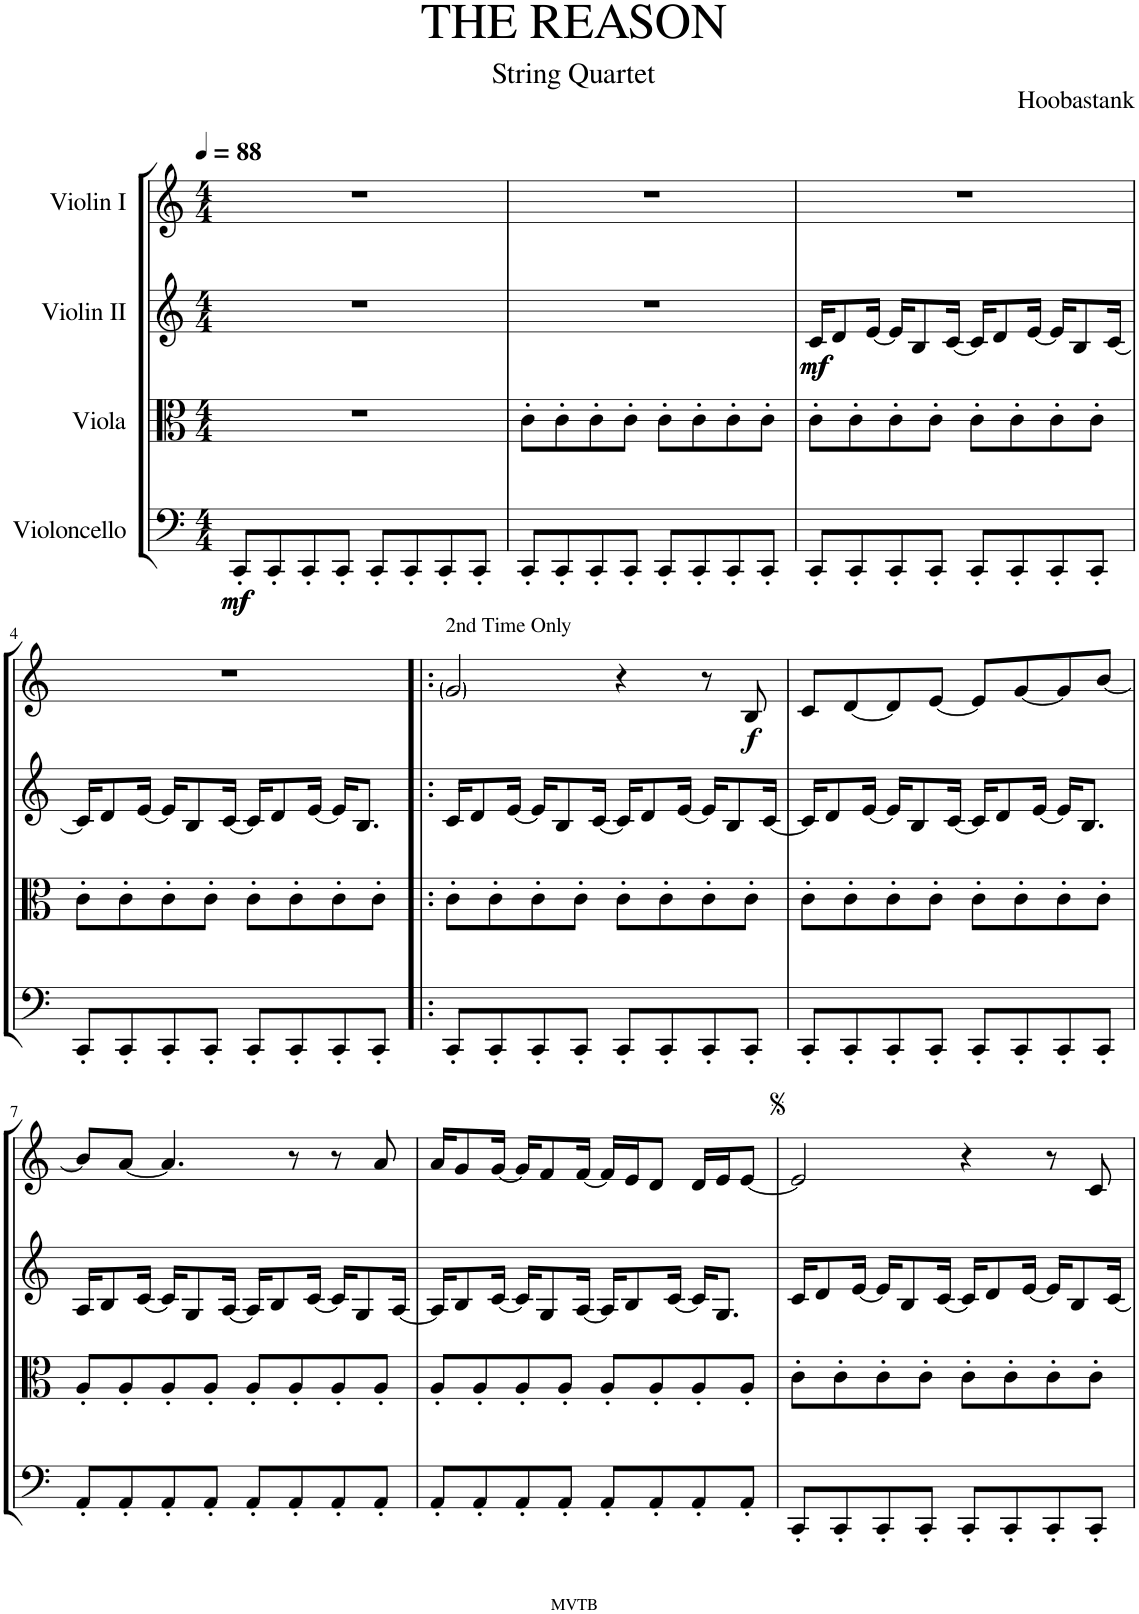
**kern	**dynam	**kern	**kern	**dynam	**kern	**dynam
*part4	*part4	*part3	*part2	*part2	*part1	*part1
*staff4	*staff4	*staff3	*staff2	*staff2	*staff1	*staff1
*I"Violoncello	*	*I"Viola	*I"Violin II	*	*I"Violin I	*
*I'Vc	*	*I'Vla	*I'Vln	*	*I'Vln	*
*clefF4	*	*clefC3	*clefG2	*	*clefG2	*
*ITrd-7c-12	*	*	*	*	*	*
*k[]	*	*k[]	*k[]	*	*k[]	*
*M4/4	*	*M4/4	*M4/4	*	*M4/4	*
*MM88	*	*MM88	*MM88	*	*MM88	*
=1	=1	=1	=1	=1	=1	=1
!	!LO:DY:b	!	!	!	!	!
!	!LO:DY:n=1:b	!	!	!	!	!
8CC'/L	mf mf	1r	1r	.	1r	.
8CC'/	.	.	.	.	.	.
8CC'/	.	.	.	.	.	.
8CC'/J	.	.	.	.	.	.
8CC'/L	.	.	.	.	.	.
8CC'/	.	.	.	.	.	.
8CC'/	.	.	.	.	.	.
8CC'/J	.	.	.	.	.	.
=2	=2	=2	=2	=2	=2	=2
8CC'/L	.	8c'\L	1r	.	1r	.
8CC'/	.	8c'\	.	.	.	.
8CC'/	.	8c'\	.	.	.	.
8CC'/J	.	8c'\J	.	.	.	.
8CC'/L	.	8c'\L	.	.	.	.
8CC'/	.	8c'\	.	.	.	.
8CC'/	.	8c'\	.	.	.	.
8CC'/J	.	8c'\J	.	.	.	.
=3	=3	=3	=3	=3	=3	=3
!	!	!	!	!LO:DY:b	!	!
!	!	!	!	!LO:DY:n=1:b	!	!
8CC'/L	.	8c'\L	16c/KL	mf mf	1r	.
.	.	.	8d/	.	.	.
8CC'/	.	8c'\	.	.	.	.
.	.	.	[16e/Jk	.	.	.
8CC'/	.	8c'\	16e/KL]	.	.	.
.	.	.	8B/	.	.	.
8CC'/J	.	8c'\J	.	.	.	.
.	.	.	[16c/Jk	.	.	.
8CC'/L	.	8c'\L	16c/KL]	.	.	.
.	.	.	8d/	.	.	.
8CC'/	.	8c'\	.	.	.	.
.	.	.	[16e/Jk	.	.	.
8CC'/	.	8c'\	16e/KL]	.	.	.
.	.	.	8B/	.	.	.
8CC'/J	.	8c'\J	.	.	.	.
.	.	.	[16c/Jk	.	.	.
!!LO:LB:g=z
=4	=4	=4	=4	=4	=4	=4
8CC'/L	.	8c'\L	16c/KL]	.	1r	.
.	.	.	8d/	.	.	.
8CC'/	.	8c'\	.	.	.	.
.	.	.	[16e/Jk	.	.	.
8CC'/	.	8c'\	16e/KL]	.	.	.
.	.	.	8B/	.	.	.
8CC'/J	.	8c'\J	.	.	.	.
.	.	.	[16c/Jk	.	.	.
8CC'/L	.	8c'\L	16c/KL]	.	.	.
.	.	.	8d/	.	.	.
8CC'/	.	8c'\	.	.	.	.
.	.	.	[16e/Jk	.	.	.
8CC'/	.	8c'\	16e/KL]	.	.	.
.	.	.	8.B/J	.	.	.
8CC'/J	.	8c'\J	.	.	.	.
=5!|:	=5!|:	=5!|:	=5!|:	=5!|:	=5!|:	=5!|:
!	!	!	!	!	!LO:TX:a:t=2nd Time Only	!
8CC'/L	.	8c'\L	16c/KL	.	2g/	.
.	.	.	8d/	.	.	.
8CC'/	.	8c'\	.	.	.	.
.	.	.	[16e/Jk	.	.	.
8CC'/	.	8c'\	16e/KL]	.	.	.
.	.	.	8B/	.	.	.
8CC'/J	.	8c'\J	.	.	.	.
.	.	.	[16c/Jk	.	.	.
8CC'/L	.	8c'\L	16c/KL]	.	4r	.
.	.	.	8d/	.	.	.
8CC'/	.	8c'\	.	.	.	.
.	.	.	[16e/Jk	.	.	.
8CC'/	.	8c'\	16e/KL]	.	8r	.
.	.	.	8B/	.	.	.
!	!	!	!	!	!	!LO:DY:b
8CC'/J	.	8c'\J	.	.	8B/	f
.	.	.	[16c/Jk	.	.	.
=6	=6	=6	=6	=6	=6	=6
8CC'/L	.	8c'\L	16c/KL]	.	8c/L	.
.	.	.	8d/	.	.	.
8CC'/	.	8c'\	.	.	[8d/	.
.	.	.	[16e/Jk	.	.	.
8CC'/	.	8c'\	16e/KL]	.	8d/]	.
.	.	.	8B/	.	.	.
8CC'/J	.	8c'\J	.	.	[8e/J	.
.	.	.	[16c/Jk	.	.	.
8CC'/L	.	8c'\L	16c/KL]	.	8e/L]	.
.	.	.	8d/	.	.	.
8CC'/	.	8c'\	.	.	[8g/	.
.	.	.	[16e/Jk	.	.	.
8CC'/	.	8c'\	16e/KL]	.	8g/]	.
.	.	.	8.B/J	.	.	.
8CC'/J	.	8c'\J	.	.	[8b/J	.
!!LO:LB:g=z
=7	=7	=7	=7	=7	=7	=7
8AA'/L	.	8A'/L	16A/KL	.	8b/L]	.
.	.	.	8B/	.	.	.
8AA'/	.	8A'/	.	.	[8a/J	.
.	.	.	[16c/Jk	.	.	.
8AA'/	.	8A'/	16c/KL]	.	4.a/]	.
.	.	.	8G/	.	.	.
8AA'/J	.	8A'/J	.	.	.	.
.	.	.	[16A/Jk	.	.	.
8AA'/L	.	8A'/L	16A/KL]	.	.	.
.	.	.	8B/	.	.	.
8AA'/	.	8A'/	.	.	8r	.
.	.	.	[16c/Jk	.	.	.
8AA'/	.	8A'/	16c/KL]	.	8r	.
.	.	.	8G/	.	.	.
8AA'/J	.	8A'/J	.	.	8a/	.
.	.	.	[16A/Jk	.	.	.
=8	=8	=8	=8	=8	=8	=8
8AA'/L	.	8A'/L	16A/KL]	.	16a/KL	.
.	.	.	8B/	.	8g/	.
8AA'/	.	8A'/	.	.	.	.
.	.	.	[16c/Jk	.	[16g/Jk	.
8AA'/	.	8A'/	16c/KL]	.	16g/KL]	.
.	.	.	8G/	.	8f/	.
8AA'/J	.	8A'/J	.	.	.	.
.	.	.	[16A/Jk	.	[16f/Jk	.
8AA'/L	.	8A'/L	16A/KL]	.	16f/LL]	.
.	.	.	8B/	.	16e/J	.
8AA'/	.	8A'/	.	.	8d/J	.
.	.	.	[16c/Jk	.	.	.
8AA'/	.	8A'/	16c/KL]	.	16d/LL	.
.	.	.	8.G/J	.	16e/J	.
8AA'/J	.	8A'/J	.	.	[8e/J	.
=9	=9	=9	=9	=9	=9	=9
8CC'/L	.	8c'\L	16c/KL	.	2e/]	.
.	.	.	8d/	.	.	.
8CC'/	.	8c'\	.	.	.	.
.	.	.	[16e/Jk	.	.	.
8CC'/	.	8c'\	16e/KL]	.	.	.
.	.	.	8B/	.	.	.
8CC'/J	.	8c'\J	.	.	.	.
.	.	.	[16c/Jk	.	.	.
8CC'/L	.	8c'\L	16c/KL]	.	4r	.
.	.	.	8d/	.	.	.
8CC'/	.	8c'\	.	.	.	.
.	.	.	[16e/Jk	.	.	.
8CC'/	.	8c'\	16e/KL]	.	8r	.
.	.	.	8B/	.	.	.
8CC'/J	.	8c'\J	.	.	8c/	.
.	.	.	[16c/Jk	.	.	.
=	=	=	=	=	=	=
*-	*-	*-	*-	*-	*-	*-
